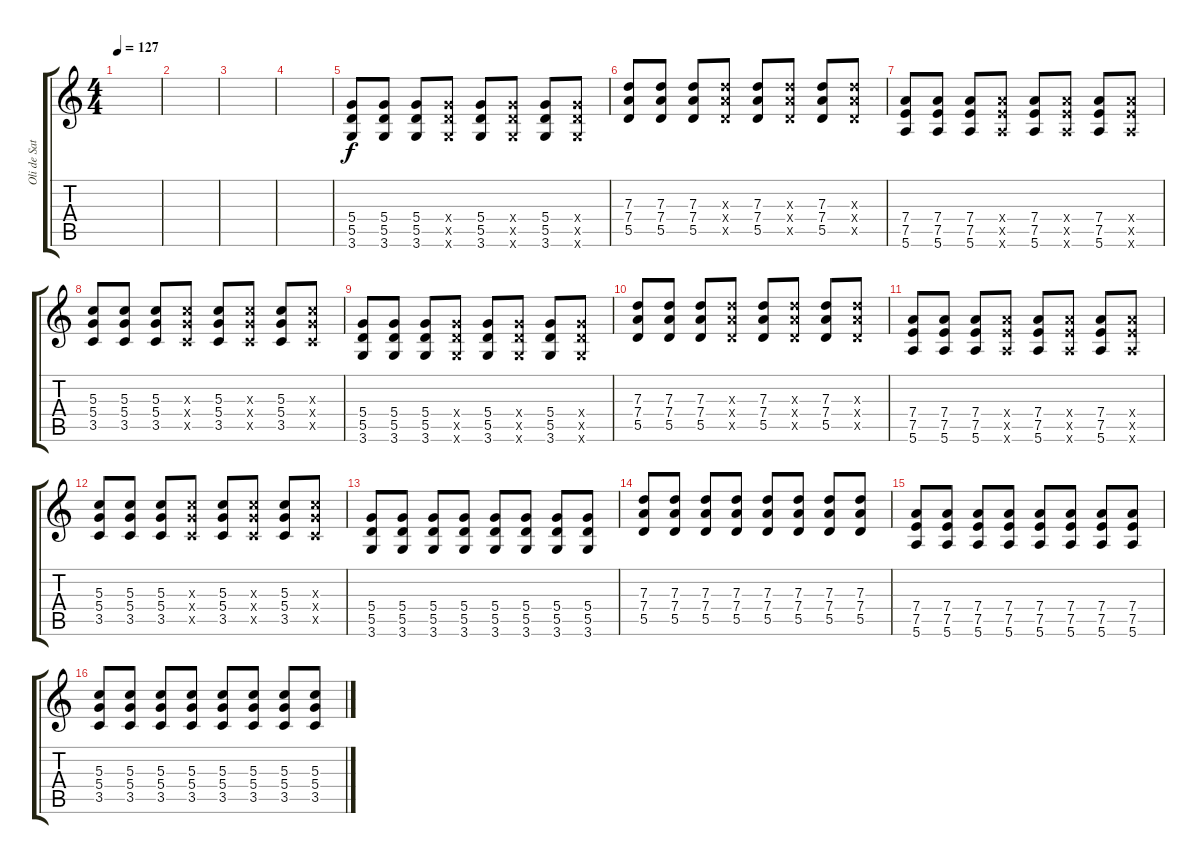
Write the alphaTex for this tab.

\track ("Oli de Sat" "Oli de Sat") {instrument overdrivenguitar}
\staff {score tabs}
\tuning (E4 B3 G3 D3 A2 E2) {hide}
\ts (4 4)
\tempo 127
\clef g2
\ks c
|
|
|
|
(5.4 5.5 3.6).8 (5.4 5.5 3.6).8 (5.4 5.5 3.6).8 (5.4{x} 5.5{x} 3.6{x}).8 (5.4 5.5 3.6).8 (5.4{x} 5.5{x} 3.6{x}).8 (5.4 5.5 3.6).8 (5.4{x} 5.5{x} 3.6{x}).8 |
(7.3 7.4 5.5).8 (7.3 7.4 5.5).8 (7.3 7.4 5.5).8 (7.3{x} 7.4{x} 5.5{x}).8 (7.3 7.4 5.5).8 (7.3{x} 7.4{x} 5.5{x}).8 (7.3 7.4 5.5).8 (7.3{x} 7.4{x} 5.5{x}).8 |
(7.4 7.5 5.6).8 (7.4 7.5 5.6).8 (7.4 7.5 5.6).8 (7.4{x} 7.5{x} 5.6{x}).8 (7.4 7.5 5.6).8 (7.4{x} 7.5{x} 5.6{x}).8 (7.4 7.5 5.6).8 (7.4{x} 7.5{x} 5.6{x}).8 |
(5.3 5.4 3.5).8 (5.3 5.4 3.5).8 (5.3 5.4 3.5).8 (5.3{x} 5.4{x} 3.5{x}).8 (5.3 5.4 3.5).8 (5.3{x} 5.4{x} 3.5{x}).8 (5.3 5.4 3.5).8 (5.3{x} 5.4{x} 3.5{x}).8 |
(5.4 5.5 3.6).8 (5.4 5.5 3.6).8 (5.4 5.5 3.6).8 (5.4{x} 5.5{x} 3.6{x}).8 (5.4 5.5 3.6).8 (5.4{x} 5.5{x} 3.6{x}).8 (5.4 5.5 3.6).8 (5.4{x} 5.5{x} 3.6{x}).8 |
(7.3 7.4 5.5).8 (7.3 7.4 5.5).8 (7.3 7.4 5.5).8 (7.3{x} 7.4{x} 5.5{x}).8 (7.3 7.4 5.5).8 (7.3{x} 7.4{x} 5.5{x}).8 (7.3 7.4 5.5).8 (7.3{x} 7.4{x} 5.5{x}).8 |
(7.4 7.5 5.6).8 (7.4 7.5 5.6).8 (7.4 7.5 5.6).8 (7.4{x} 7.5{x} 5.6{x}).8 (7.4 7.5 5.6).8 (7.4{x} 7.5{x} 5.6{x}).8 (7.4 7.5 5.6).8 (7.4{x} 7.5{x} 5.6{x}).8 |
(5.3 5.4 3.5).8 (5.3 5.4 3.5).8 (5.3 5.4 3.5).8 (5.3{x} 5.4{x} 3.5{x}).8 (5.3 5.4 3.5).8 (5.3{x} 5.4{x} 3.5{x}).8 (5.3 5.4 3.5).8 (5.3{x} 5.4{x} 3.5{x}).8 |
(5.4 5.5 3.6).8 (5.4 5.5 3.6).8 (5.4 5.5 3.6).8 (5.4 5.5 3.6).8 (5.4 5.5 3.6).8 (5.4 5.5 3.6).8 (5.4 5.5 3.6).8 (5.4 5.5 3.6).8 |
(7.3 7.4 5.5).8 (7.3 7.4 5.5).8 (7.3 7.4 5.5).8 (7.3 7.4 5.5).8 (7.3 7.4 5.5).8 (7.3 7.4 5.5).8 (7.3 7.4 5.5).8 (7.3 7.4 5.5).8 |
(7.4 7.5 5.6).8 (7.4 7.5 5.6).8 (7.4 7.5 5.6).8 (7.4 7.5 5.6).8 (7.4 7.5 5.6).8 (7.4 7.5 5.6).8 (7.4 7.5 5.6).8 (7.4 7.5 5.6).8 |
(5.3 5.4 3.5).8 (5.3 5.4 3.5).8 (5.3 5.4 3.5).8 (5.3 5.4 3.5).8 (5.3 5.4 3.5).8 (5.3 5.4 3.5).8 (5.3 5.4 3.5).8 (5.3 5.4 3.5).8
